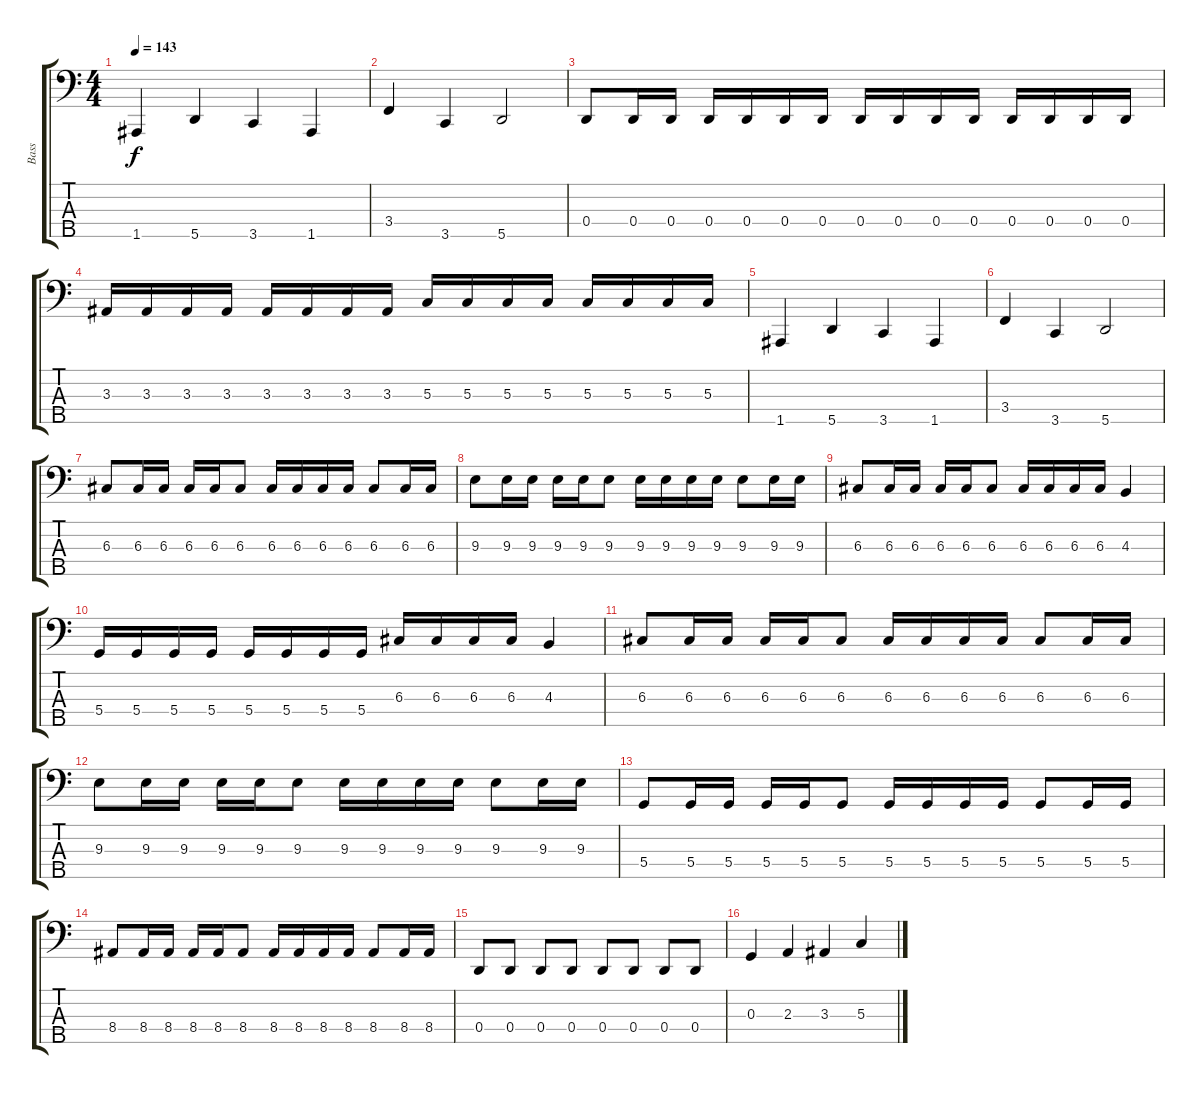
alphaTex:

\track ("Bass" "Bass") {instrument electricbasspick}
\staff {score tabs}
\tuning (F2 C2 G1 D1 A0) {hide}
\ts (4 4)
\tempo 143
\clef f4
\ks c
1.5.4{dy f} 5.5.4 3.5.4 1.5.4 |
3.4.4 3.5.4 5.5.2 |
0.4.8 0.4.16 0.4.16 0.4.16 0.4.16 0.4.16 0.4.16 0.4.16 0.4.16 0.4.16 0.4.16 0.4.16 0.4.16 0.4.16 0.4.16 |
3.3.16 3.3.16 3.3.16 3.3.16 3.3.16 3.3.16 3.3.16 3.3.16 5.3.16 5.3.16 5.3.16 5.3.16 5.3.16 5.3.16 5.3.16 5.3.16 |
1.5.4 5.5.4 3.5.4 1.5.4 |
3.4.4 3.5.4 5.5.2 |
6.3.8 6.3.16 6.3.16 6.3.16 6.3.16 6.3.8 6.3.16 6.3.16 6.3.16 6.3.16 6.3.8 6.3.16 6.3.16 |
9.3.8 9.3.16 9.3.16 9.3.16 9.3.16 9.3.8 9.3.16 9.3.16 9.3.16 9.3.16 9.3.8 9.3.16 9.3.16 |
6.3.8 6.3.16 6.3.16 6.3.16 6.3.16 6.3.8 6.3.16 6.3.16 6.3.16 6.3.16 4.3.4 |
5.4.16 5.4.16 5.4.16 5.4.16 5.4.16 5.4.16 5.4.16 5.4.16 6.3.16 6.3.16 6.3.16 6.3.16 4.3.4 |
6.3.8 6.3.16 6.3.16 6.3.16 6.3.16 6.3.8 6.3.16 6.3.16 6.3.16 6.3.16 6.3.8 6.3.16 6.3.16 |
9.3.8 9.3.16 9.3.16 9.3.16 9.3.16 9.3.8 9.3.16 9.3.16 9.3.16 9.3.16 9.3.8 9.3.16 9.3.16 |
5.4.8 5.4.16 5.4.16 5.4.16 5.4.16 5.4.8 5.4.16 5.4.16 5.4.16 5.4.16 5.4.8 5.4.16 5.4.16 |
8.4.8 8.4.16 8.4.16 8.4.16 8.4.16 8.4.8 8.4.16 8.4.16 8.4.16 8.4.16 8.4.8 8.4.16 8.4.16 |
0.4.8 0.4.8 0.4.8 0.4.8 0.4.8 0.4.8 0.4.8 0.4.8 |
0.3.4 2.3.4 3.3.4 5.3.4
